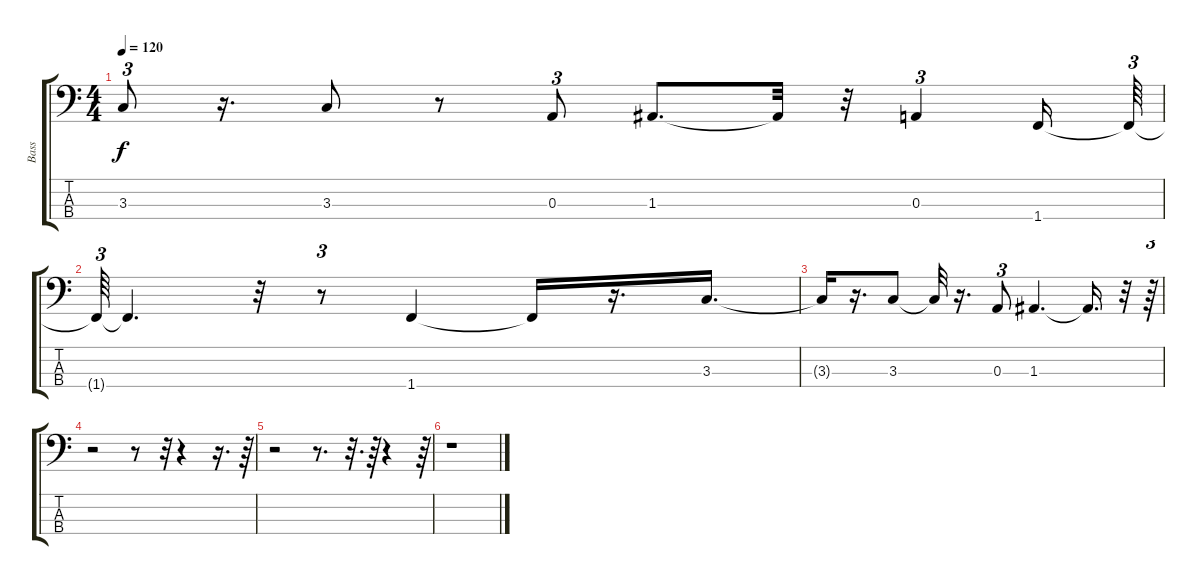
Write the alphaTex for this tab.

\track ("Bass" "Bass") {instrument electricbassfinger}
\staff {score tabs}
\tuning (G2 D2 A1 E1) {hide}
\ts (4 4)
\tempo 120
\clef f4
\ks c
3.3{t}.8{tu (3 2) dy f} r.16{d} 3.3.8 r.8 0.3.8{tu (3 2)} 1.3.8{d} 1.3{t}.32 r.32 0.3.4{tu (3 2)} 1.4.16 1.4{t}.64{tu (3 2)} |
1.4{t}.64{tu (3 2)} 1.4{t}.4{d} r.32 r.8{tu (3 2)} 1.4.4 1.4{t}.16 r.16{d} 3.3.16{d} |
3.3{t}.16 r.16{d} 3.3.8 3.3{t}.32 r.16{d} 0.3.8{tu (3 2)} 1.3.4{d} 1.3{t}.16{d} r.32 r.64{tu (3 2)} |
r.2 r.8 r.32{tu (3 2)} r.4 r.16{d} r.64{tu (3 2)} |
r.2 r.8{d} r.32{d} r.64 r.4 r.64{tu (3 2)} |
r.1
